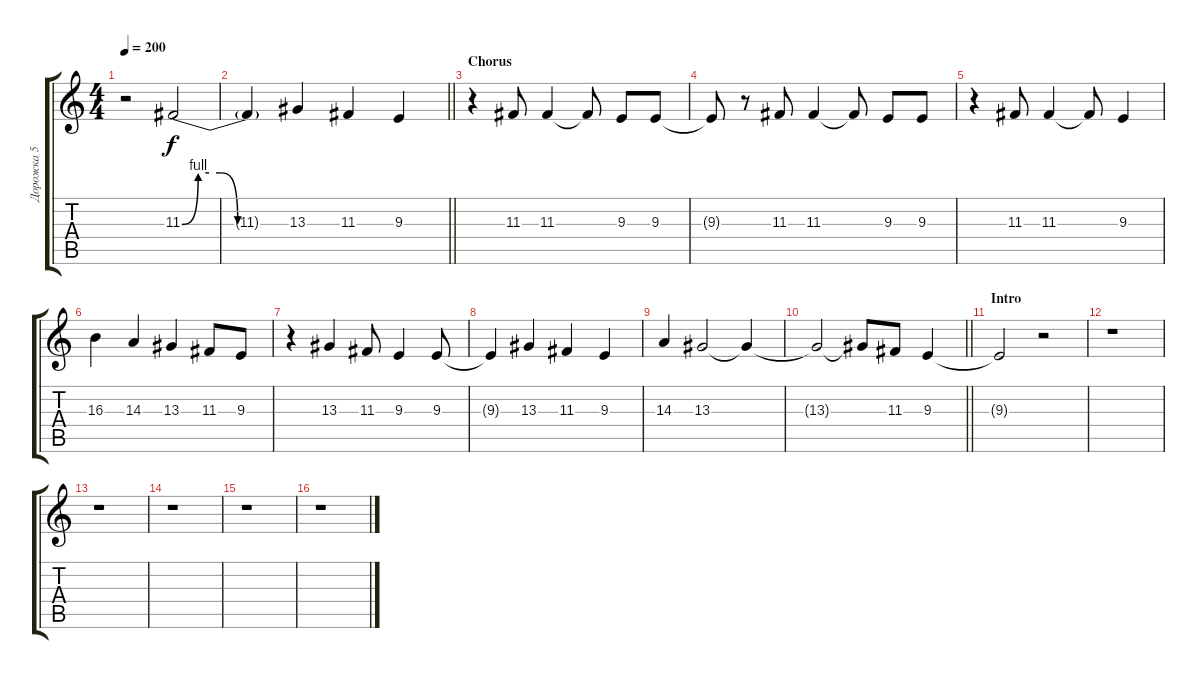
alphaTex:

\track ("Дорожка 5" "Дорожка 5") {instrument altosax}
\staff {score tabs}
\tuning (E4 B3 G3 D3 A2 E2) {hide}
\ts (4 4)
\tempo 200
\clef g2
\ks c
r.2{dy f} 11.3{be (custom 0 0 9 4 15 4 21 4 31 0 39 0 51 0 60 0)}.2 |
\barLineRight lightlight
11.3{t}.4 13.3.4 11.3.4 9.3.4 |
\section ("" "Chorus")
r.4 11.3.8 11.3.4 11.3{t}.8 9.3.8 9.3.8 |
9.3{t}.8 r.8 11.3.8 11.3.4 11.3{t}.8 9.3.8 9.3.8 |
r.4 11.3.8 11.3.4 11.3{t}.8 9.3.4 |
16.3.4 14.3.4 13.3.4 11.3.8 9.3.8 |
r.4 13.3.4 11.3.8 9.3.4 9.3.8 |
9.3{t}.4 13.3.4 11.3.4 9.3.4 |
14.3.4 13.3.2 13.3{t}.4 |
\barLineRight lightlight
13.3{t}.2 13.3{t}.8 11.3.8 9.3.4 |
\section ("" "Intro")
9.3{t}.2 r.2 |
r.1 |
r.1 |
r.1 |
r.1 |
r.1
